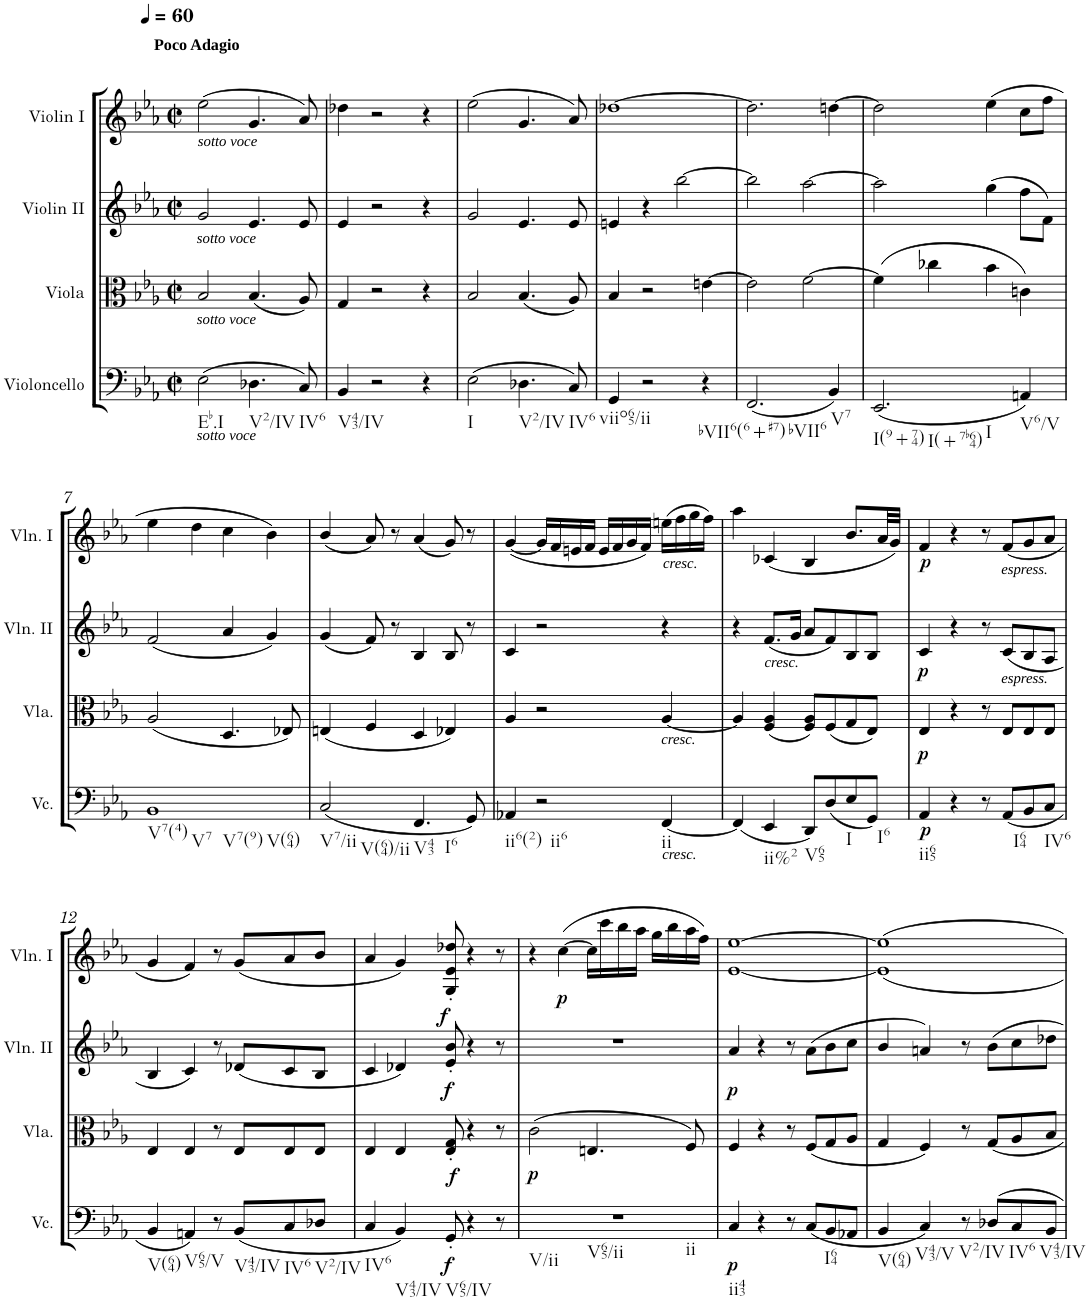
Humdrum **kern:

**kern	**dynam	**kern	**dynam	**kern	**dynam	**kern	**dynam
*part4	*part4	*part3	*part3	*part2	*part2	*part1	*part1
*staff4	*staff4	*staff3	*staff3	*staff2	*staff2	*staff1	*staff1
*I"Violoncello	*	*I"Viola	*	*I"Violin II	*	*I"Violin I	*
*I'Vc.	*	*I'Vla.	*	*I'Vln. II	*	*I'Vln. I	*
*clefF4	*	*clefC3	*	*clefG2	*	*clefG2	*
*k[b-e-a-]	*	*k[b-e-a-]	*	*k[b-e-a-]	*	*k[b-e-a-]	*
*E-:	*	*E-:	*	*E-:	*	*E-:	*
*M2/2	*	*M2/2	*	*M2/2	*	*M2/2	*
*met(c|)	*	*met(c|)	*	*met(c|)	*	*met(c|)	*
*MM60	*	*MM60	*	*MM60	*	*MM60	*
=1	=1	=1	=1	=1	=1	=1	=1
!	!	!	!	!	!	!LO:TX:b:i:t=sotto voce	!
!	!	!	!	!	!	!LO:TX:a:B:t=Poco Adagio	!
!	!	!	!	!LO:TX:b:i:t=sotto voce	!	!	!
!	!	!LO:TX:b:i:t=sotto voce	!	!	!	!	!
!LO:TX:b:i:t=sotto voce	!	!	!	!	!	!	!
!LO:TX:b:t=Eb.I	!	!	!	!	!	!	!
(2E-\	.	2B-/	.	2g/	.	(2ee-\	.
!LO:TX:b:t=V2/IV	!	!	!	!	!	!	!
4.D-X\	.	(4.B-/	.	4.e-/	.	4.g/	.
!LO:TX:b:t=IV6	!	!	!	!	!	!	!
8C/)	.	8A-/)	.	8e-/	.	8a-/)	.
=2	=2	=2	=2	=2	=2	=2	=2
!LO:TX:b:t=V43/IV	!	!	!	!	!	!	!
4BB-/	.	4G/	.	4e-/	.	4dd-X\	.
2r	.	2r	.	2r	.	2r	.
4r	.	4r	.	4r	.	4r	.
=3	=3	=3	=3	=3	=3	=3	=3
!LO:TX:b:t=I	!	!	!	!	!	!	!
(2E-\	.	2B-/	.	2g/	.	(2ee-\	.
!LO:TX:b:t=V2/IV	!	!	!	!	!	!	!
4.D-X\	.	(4.B-/	.	4.e-/	.	4.g/	.
!LO:TX:b:t=IV6	!	!	!	!	!	!	!
8C/)	.	8A-/)	.	8e-/	.	8a-/)	.
=4	=4	=4	=4	=4	=4	=4	=4
!LO:TX:b:t=viio65/ii	!	!	!	!	!	!	!
4GG/	.	4B-/	.	4en/	.	[1dd-X	.
2r	.	2r	.	4r	.	.	.
.	.	.	.	[2bb-\	.	.	.
4r	.	[4en\	.	.	.	.	.
=5	=5	=5	=5	=5	=5	=5	=5
!LO:TX:b:t=bVII6(6+#7)	!	!	!	!	!	!	!
!LO:TX:b:t=bVII6	!	!	!	!	!	!	!
(2.FF/	.	2e\]	.	2bb-\]	.	2.dd-\]	.
.	.	[2f\	.	[2aa-\	.	.	.
!LO:TX:b:t=V7	!	!	!	!	!	!	!
4BB-/)	.	.	.	.	.	[4ddn\	.
=6	=6	=6	=6	=6	=6	=6	=6
!LO:TX:b:t=I(9+74)	!	!	!	!	!	!	!
!LO:TX:b:t=I(+7b64)	!	!	!	!	!	!	!
!LO:TX:b:t=I	!	!	!	!	!	!	!
(2.EE-/	.	(4f\]	.	2aa-\]	.	2dd\]	.
.	.	4cc-X\	.	.	.	.	.
.	.	4b-\	.	(4gg\	.	(4ee-\	.
!LO:TX:b:t=V6/V	!	!	!	!	!	!	!
4AAn/)	.	4cn\)	.	8ff\L	.	8cc\L	.
.	.	.	.	8f\J)	.	8ff\J	.
!!LO:LB:g=z
=7	=7	=7	=7	=7	=7	=7	=7
!LO:TX:b:t=V7(4)	!	!	!	!	!	!	!
!LO:TX:b:t=V7	!	!	!	!	!	!	!
!LO:TX:b:t=V7(9)	!	!	!	!	!	!	!
!LO:TX:b:t=V(64)	!	!	!	!	!	!	!
1BB-	.	(2A-/	.	(2f/	.	4ee-\	.
.	.	.	.	.	.	4dd\	.
.	.	4.D/	.	4a-/	.	4cc\	.
.	.	.	.	4g/)	.	4b-\)	.
.	.	8E-X/)	.	.	.	.	.
=8	=8	=8	=8	=8	=8	=8	=8
!LO:TX:b:t=V7/ii	!	!	!	!	!	!	!
!LO:TX:b:t=V(64)/ii	!	!	!	!	!	!	!
(2C/	.	(4En/	.	(4g/	.	(4b-/	.
.	.	4F/	.	8f/)	.	8a-/)	.
.	.	.	.	8r	.	8r	.
!LO:TX:b:t=V43	!	!	!	!	!	!	!
!LO:TX:b:t=I6	!	!	!	!	!	!	!
4.FF/	.	4D/	.	4B-/	.	(4a-/	.
.	.	4E-X/)	.	8B-/	.	8g/)	.
8GG/)	.	.	.	8r	.	8r	.
=9	=9	=9	=9	=9	=9	=9	=9
!LO:TX:b:t=ii6(2)	!	!	!	!	!	!	!
4AA-X/	.	4A-/	.	4c/	.	([4g/	.
!LO:TX:b:t=ii6	!	!	!	!	!	!	!
2r	.	2r	.	2r	.	16g/LL]	.
.	.	.	.	.	.	16f/	.
.	.	.	.	.	.	16en/	.
.	.	.	.	.	.	16f/JJ	.
.	.	.	.	.	.	16e/LL	.
.	.	.	.	.	.	16f/	.
.	.	.	.	.	.	16g/	.
.	.	.	.	.	.	16f/JJ)	.
!	!	!	!	!	!	!LO:TX:b:i:t=cresc.	!
!	!	!LO:TX:b:i:t=cresc.	!	!	!	!	!
!LO:TX:b:i:t=cresc.	!	!	!	!	!	!	!
!LO:TX:b:t=ii	!	!	!	!	!	!	!
[4FF/	.	[4A-/	.	4r	.	(16een\LL	.
.	.	.	.	.	.	16ff\	.
.	.	.	.	.	.	16gg\	.
.	.	.	.	.	.	16ff\JJ)	.
=10	=10	=10	=10	=10	=10	=10	=10
(4FF/]	.	4A-/]	.	4r	.	4aa-\	.
!	!	!	!	!LO:TX:b:i:t=cresc.	!	!	!
!LO:TX:b:t=ii%2	!	!	!	!	!	!	!
4EE-/	.	(4F/ 4A-/	.	(8.f/L	.	(4c-X/	.
.	.	.	.	16g/Jk	.	.	.
!LO:TX:b:t=V65	!	!	!	!	!	!	!
8DD/L)	.	8F/ 8A-/L)	.	8a-/L	.	4B-/	.
(8D/	.	(8F/	.	8f/)	.	.	.
!LO:TX:b:t=I	!	!	!	!	!	!	!
8E-/	.	8G/	.	8B-/	.	8.b-/L	.
!LO:TX:b:t=I6	!	!	!	!	!	!	!
8GG/J)	.	8E-/J)	.	8B-/J	.	.	.
.	.	.	.	.	.	32a-/LL	.
.	.	.	.	.	.	32g/JJJ)	.
=11	=11	=11	=11	=11	=11	=11	=11
!LO:TX:b:t=ii65	!	!	!	!	!	!	!
!	!LO:DY:b	!	!LO:DY:b	!	!LO:DY:b	!	!LO:DY:b
4AA-/	p	4E-/	p	4c/	p	4f/	p
4r	.	4r	.	4r	.	4r	.
8r	.	8r	.	8r	.	8r	.
!	!	!	!	!	!	!LO:TX:b:i:t=espress.	!
!	!	!	!	!LO:TX:b:i:t=espress.	!	!	!
(8AA-/L	.	8E-/L	.	(8c/L	.	(8f/L	.
!LO:TX:b:t=I64	!	!	!	!	!	!	!
8BB-/	.	8E-/	.	8B-/	.	8g/	.
!LO:TX:b:t=IV6	!	!	!	!	!	!	!
8C/J	.	8E-/J	.	8A-/J	.	8a-/J	.
!!LO:LB:g=z
=12	=12	=12	=12	=12	=12	=12	=12
!LO:TX:b:t=V(64)	!	!	!	!	!	!	!
4BB-/	.	4E-/	.	4B-/	.	4g/	.
!LO:TX:b:t=V65/V	!	!	!	!	!	!	!
4AAn/)	.	4E-/	.	4c/)	.	4f/)	.
8r	.	8r	.	8r	.	8r	.
!LO:TX:b:t=V43/IV	!	!	!	!	!	!	!
(8BB-/L	.	8E-/L	.	(8d-X/L	.	(8g/L	.
!LO:TX:b:t=IV6	!	!	!	!	!	!	!
8C/	.	8E-/	.	8c/	.	8a-/	.
!LO:TX:b:t=V2/IV	!	!	!	!	!	!	!
8D-X/J	.	8E-/J	.	8B-/J	.	8b-/J	.
=13	=13	=13	=13	=13	=13	=13	=13
!LO:TX:b:t=IV6	!	!	!	!	!	!	!
4C/	.	4E-/	.	4c/	.	4a-/	.
!LO:TX:b:t=V43/IV	!	!	!	!	!	!	!
4BB-/)	.	4E-/	.	4d-X/)	.	4g/)	.
!LO:TX:b:t=V65/IV	!	!	!	!	!	!	!
!	!LO:DY:b	!	!	!	!	!	!
!	!LO:DY:n=1:a	!	!	!	!LO:DY:b	!	!
!	!	!	!	!	!LO:DY:n=1:a	!	!
8GG'/	f f	8E-/' 8G/'	.	8e-/' 8b-/'	f f	8G/' 8e-/' 8dd-X/'	.
4r	.	4r	.	4r	.	4r	.
8r	.	8r	.	8r	.	8r	.
=14	=14	=14	=14	=14	=14	=14	=14
!LO:TX:b:t=V/ii	!	!	!	!	!	!	!
!LO:TX:b:t=V65/ii	!	!	!	!	!	!	!
!LO:TX:b:t=ii	!	!	!	!	!	!	!
!	!	!	!LO:DY:b	!	!	!	!
1r	.	(2c\	p	1r	.	4r	.
!	!	!	!	!	!	!	!LO:DY:b
.	.	.	.	.	.	([4cc\	p
.	.	4.En/	.	.	.	16cc\LL]	.
.	.	.	.	.	.	16ccc\	.
.	.	.	.	.	.	16bb-\	.
.	.	.	.	.	.	16aa-\JJ	.
.	.	.	.	.	.	16gg\LL	.
.	.	.	.	.	.	16bb-\	.
.	.	8F/)	.	.	.	16aa-\	.
.	.	.	.	.	.	16ff\JJ)	.
=15	=15	=15	=15	=15	=15	=15	=15
!LO:TX:b:t=ii43	!	!	!	!	!	!	!
!	!LO:DY:b	!	!	!	!LO:DY:b	!	!
4C/	p	4F/	.	4a-/	p	[1e- [1ee-	.
4r	.	4r	.	4r	.	.	.
8r	.	8r	.	8r	.	.	.
(8C/L	.	(8F/L	.	(8a-\L	.	.	.
!LO:TX:b:t=I64	!	!	!	!	!	!	!
8BB-/	.	8G/	.	8b-\	.	.	.
8AA-X/J	.	8A-/J	.	8cc\J	.	.	.
=16	=16	=16	=16	=16	=16	=16	=16
!LO:TX:b:t=V(64)	!	!	!	!	!	!	!
4BB-/	.	4G/	.	4b-/	.	1e-] 1ee-]	.
!LO:TX:b:t=V43/V	!	!	!	!	!	!	!
4C/)	.	4F/)	.	4an/)	.	.	.
!LO:TX:b:t=V2/IV	!	!	!	!	!	!	!
8r	.	8r	.	8r	.	.	.
8D-X/L	.	8G/L	.	8b-\L	.	.	.
!LO:TX:b:t=IV6	!	!	!	!	!	!	!
8C/	.	8A-/	.	8cc\	.	.	.
!LO:TX:b:t=V43/IV	!	!	!	!	!	!	!
8BB-/J	.	8B-/J	.	8dd-X\J	.	.	.
=	=	=	=	=	=	=	=
*-	*-	*-	*-	*-	*-	*-	*-
